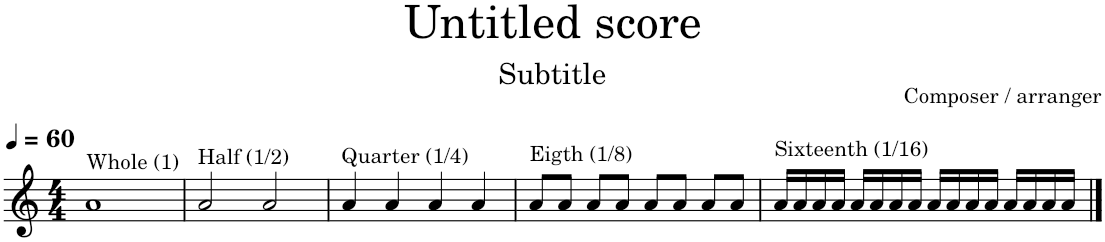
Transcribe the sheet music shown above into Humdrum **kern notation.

**kern
*part1
*staff1
*I"Classical Guitar
*I'Guit.
*clefG2
*k[]
*M4/4
*MM60
=1
!LO:TX:a:t=Whole (1)
1a
=2
!LO:TX:a:t=Half (1/2)
2a/
2a/
=3
!LO:TX:a:t=Quarter (1/4)
4a/
4a/
4a/
4a/
=4
!LO:TX:a:t=Eigth (1/8)
8a/L
8a/J
8a/L
8a/J
8a/L
8a/J
8a/L
8a/J
=5
!LO:TX:a:t=Sixteenth (1/16)
16a/LL
16a/
16a/
16a/JJ
16a/LL
16a/
16a/
16a/JJ
16a/LL
16a/
16a/
16a/JJ
16a/LL
16a/
16a/
16a/JJ
==
*-
